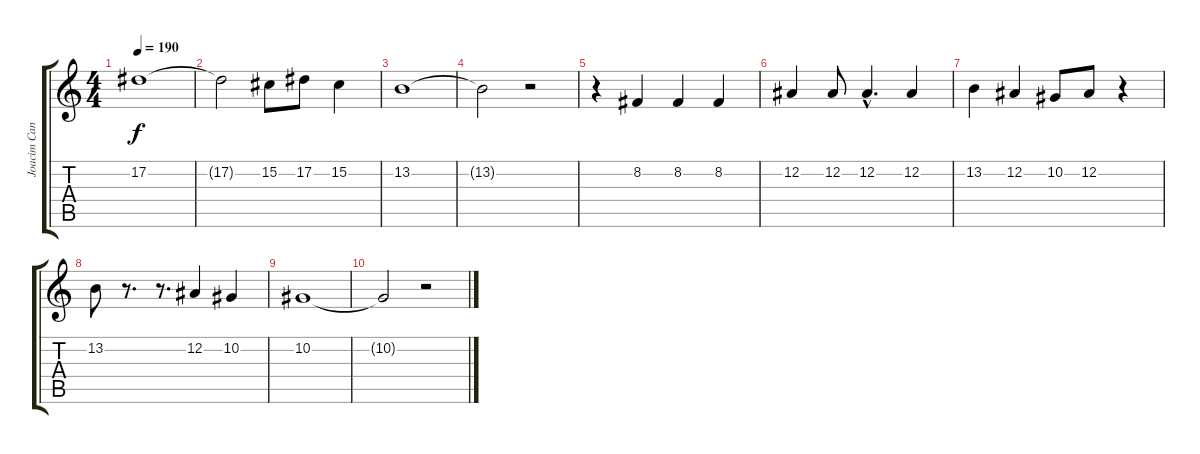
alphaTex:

\track ("Joacim Cans Vocals" "Joacim Can") {instrument lead2sawtooth}
\staff {score tabs}
\tuning (Eb4 Bb3 Gb3 Db3 Ab2 Eb2) {hide}
\ts (4 4)
\tempo 190
\clef g2
\ks c
17.2.1{dy f} |
17.2{t}.2 15.2.8 17.2.8 15.2.4 |
13.2.1 |
13.2{t}.2 r.2 |
r.4 8.2.4 8.2.4 8.2.4 |
12.2.4 12.2.8 12.2{hac}.4{d} 12.2.4 |
13.2.4 12.2.4 10.2.8 12.2.8 r.4 |
13.2.8 r.8{d} r.8{d} 12.2.4 10.2.4 |
10.2.1 |
10.2{t}.2 r.2
